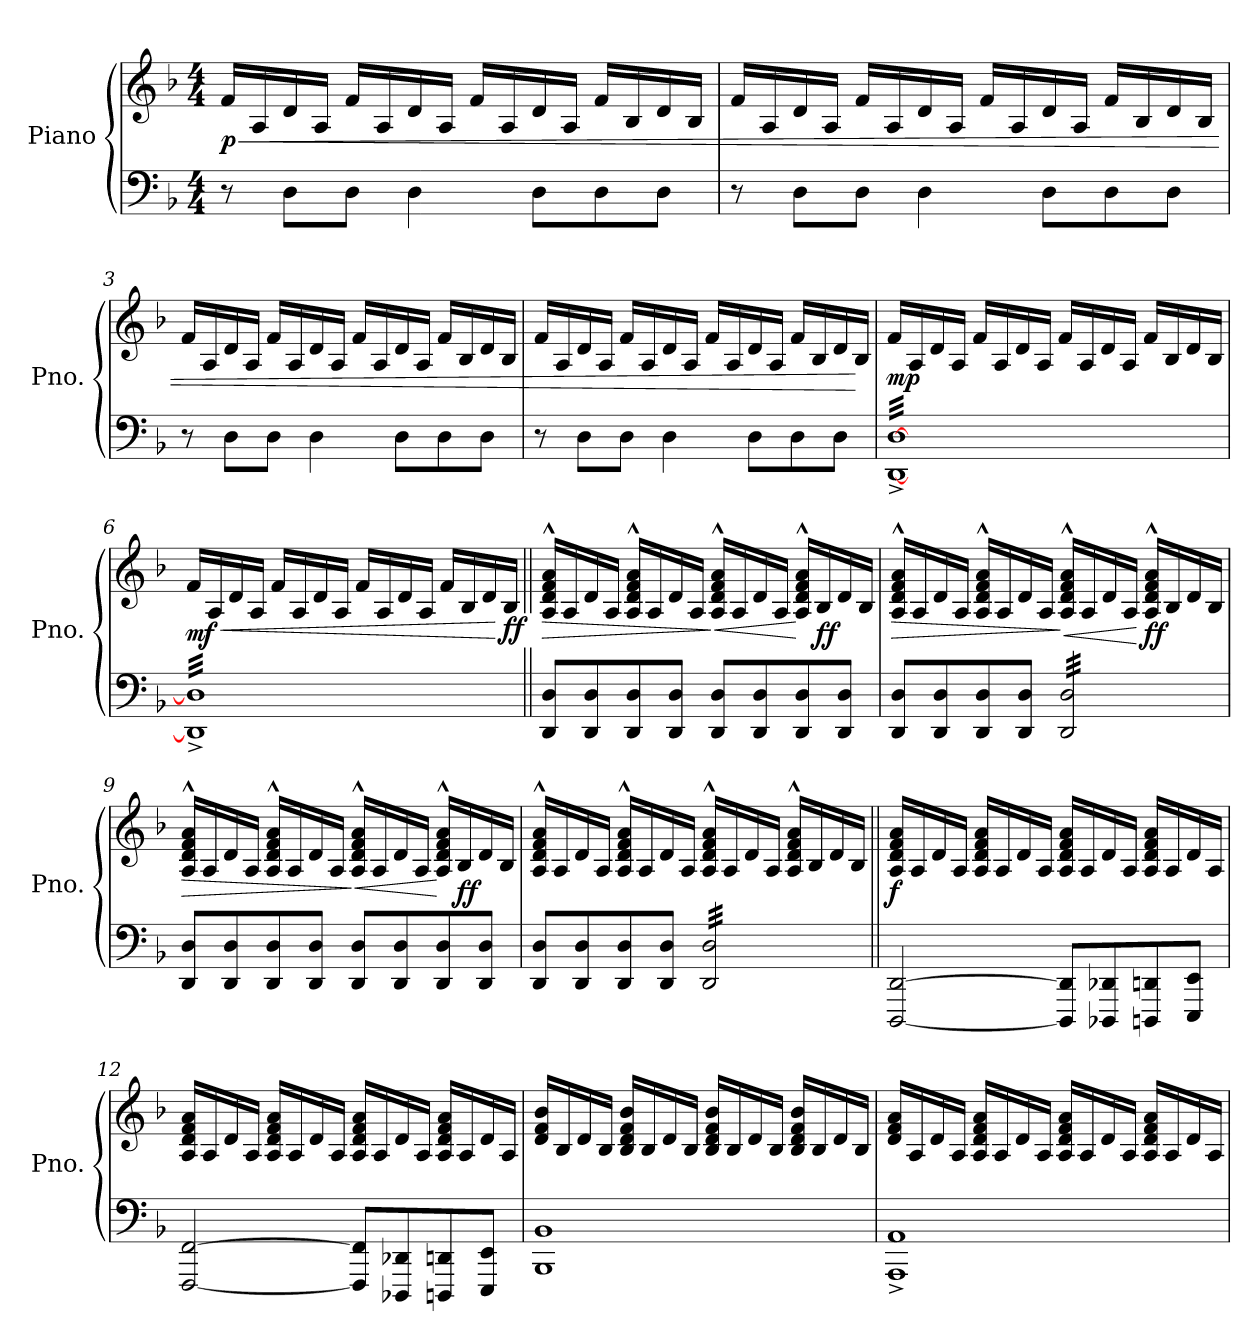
**kern	**kern	**dynam
*part1	*part1	*part1
*staff2	*staff1	*staff1/2
*I"Piano	*	*
*I'Pno.	*	*
*clefF4	*clefG2	*
*k[b-]	*k[b-]	*
*M4/4	*M4/4	*
*MM96	*MM96	*
=1	=1	=1
!	!	!LO:HP:b
!	!	!LO:DY:n=1:b
8r	16f/LL	< p
.	16A/	.
8D\L	16d/	.
.	16A/JJ	.
8D\J	16f/LL	.
.	16A/	.
4D\	16d/	.
.	16A/JJ	.
.	16f/LL	.
.	16A/	.
8D\L	16d/	.
.	16A/JJ	.
8D\	16f/LL	.
.	16B-/	.
8D\J	16d/	.
.	16B-/JJ	.
=2	=2	=2
8r	16f/LL	.
.	16A/	.
8D\L	16d/	.
.	16A/JJ	.
8D\J	16f/LL	.
.	16A/	.
4D\	16d/	.
.	16A/JJ	.
.	16f/LL	.
.	16A/	.
8D\L	16d/	.
.	16A/JJ	.
8D\	16f/LL	.
.	16B-/	.
8D\J	16d/	.
.	16B-/JJ	.
!!LO:LB:g=z
=3	=3	=3
8r	16f/LL	.
.	16A/	.
8D\L	16d/	.
.	16A/JJ	.
8D\J	16f/LL	.
.	16A/	.
4D\	16d/	.
.	16A/JJ	.
.	16f/LL	.
.	16A/	.
8D\L	16d/	.
.	16A/JJ	.
8D\	16f/LL	.
.	16B-/	.
8D\J	16d/	.
.	16B-/JJ	.
=4	=4	=4
8r	16f/LL	.
.	16A/	.
8D\L	16d/	.
.	16A/JJ	.
8D\J	16f/LL	.
.	16A/	.
4D\	16d/	.
.	16A/JJ	.
.	16f/LL	.
.	16A/	.
8D\L	16d/	.
.	16A/JJ	.
8D\	16f/LL	.
.	16B-/	.
8D\J	16d/	.
.	16B-/JJ	[
!!LO:LB:g=z
=5	=5	=5
!	!	!LO:DY:b
*tremolo	*	*
[32DD^ [32D^LLL	16f/LL	mp
32DD^ 32D^	.	.
32DD^ 32D^	16A/	.
32DD^ 32D^	.	.
32DD^ 32D^	16d/	.
32DD^ 32D^	.	.
32DD^ 32D^	16A/JJ	.
32DD^ 32D^	.	.
32DD^ 32D^	16f/LL	.
32DD^ 32D^	.	.
32DD^ 32D^	16A/	.
32DD^ 32D^	.	.
32DD^ 32D^	16d/	.
32DD^ 32D^	.	.
32DD^ 32D^	16A/JJ	.
32DD^ 32D^	.	.
32DD^ 32D^	16f/LL	.
32DD^ 32D^	.	.
32DD^ 32D^	16A/	.
32DD^ 32D^	.	.
32DD^ 32D^	16d/	.
32DD^ 32D^	.	.
32DD^ 32D^	16A/JJ	.
32DD^ 32D^	.	.
32DD^ 32D^	16f/LL	.
32DD^ 32D^	.	.
32DD^ 32D^	16B-/	.
32DD^ 32D^	.	.
32DD^ 32D^	16d/	.
32DD^ 32D^	.	.
32DD^ 32D^	16B-/JJ	.
32DD^ 32D^JJJ	.	.
=6	=6	=6
!	!	!LO:HP:b
!	!	!LO:DY:n=1:b
32DD]^ 32D]^LLL	16f/LL	< mf
32DD^ 32D^	.	.
32DD^ 32D^	16A/	.
32DD^ 32D^	.	.
32DD^ 32D^	16d/	.
32DD^ 32D^	.	.
32DD^ 32D^	16A/JJ	.
32DD^ 32D^	.	.
32DD^ 32D^	16f/LL	.
32DD^ 32D^	.	.
32DD^ 32D^	16A/	.
32DD^ 32D^	.	.
32DD^ 32D^	16d/	.
32DD^ 32D^	.	.
32DD^ 32D^	16A/JJ	.
32DD^ 32D^	.	.
32DD^ 32D^	16f/LL	.
32DD^ 32D^	.	.
32DD^ 32D^	16A/	.
32DD^ 32D^	.	.
32DD^ 32D^	16d/	.
32DD^ 32D^	.	.
32DD^ 32D^	16A/JJ	.
32DD^ 32D^	.	.
32DD^ 32D^	16f/LL	.
32DD^ 32D^	.	.
32DD^ 32D^	16B-/	.
32DD^ 32D^	.	.
32DD^ 32D^	16d/	.
32DD^ 32D^	.	.
!	!	!LO:DY:n=2:b
32DD^ 32D^	16B-/JJ	[ ff
32DD^ 32D^JJJ	.	.
*Xtremolo	*	*
!!LO:LB:g=z
=7||	=7||	=7||
!	!	!LO:HP:b
8DD/ 8D/L	16A/^^ 16d/^^ 16f/^^ 16a/^^LL	>
.	16A/	.
8DD/ 8D/	16d/	.
.	16A/JJ	.
8DD/ 8D/	16A/^^ 16d/^^ 16f/^^ 16a/^^LL	.
.	16A/	.
8DD/ 8D/J	16d/	.
.	16A/JJ	.
!	!	!LO:HP:n=1:b
8DD/ 8D/L	16A/^^ 16d/^^ 16f/^^ 16a/^^LL	] <
.	16A/	.
8DD/ 8D/	16d/	.
.	16A/JJ	.
8DD/ 8D/	16A/^^ 16d/^^ 16f/^^ 16a/^^LL	[
!	!	!LO:DY:b
.	16B-/	ff
8DD/ 8D/J	16d/	.
.	16B-/JJ	.
=8	=8	=8
!	!	!LO:HP:b
8DD/ 8D/L	16A/^^ 16d/^^ 16f/^^ 16a/^^LL	>
.	16A/	.
8DD/ 8D/	16d/	.
.	16A/JJ	.
8DD/ 8D/	16A/^^ 16d/^^ 16f/^^ 16a/^^LL	.
.	16A/	.
8DD/ 8D/J	16d/	.
.	16A/JJ	.
!	!	!LO:HP:n=1:b
*tremolo	*	*
32DD/ 32D/LLL	16A/^^ 16d/^^ 16f/^^ 16a/^^LL	] <
32DD/ 32D/	.	.
32DD/ 32D/	16A/	.
32DD/ 32D/	.	.
32DD/ 32D/	16d/	.
32DD/ 32D/	.	.
32DD/ 32D/	16A/JJ	.
32DD/ 32D/	.	.
!	!	!LO:DY:n=1:b
32DD/ 32D/	16A/^^ 16d/^^ 16f/^^ 16a/^^LL	[ ff
32DD/ 32D/	.	.
32DD/ 32D/	16B-/	.
32DD/ 32D/	.	.
32DD/ 32D/	16d/	.
32DD/ 32D/	.	.
32DD/ 32D/	16B-/JJ	.
32DD/ 32D/JJJ	.	.
*Xtremolo	*	*
!!LO:LB:g=z
=9	=9	=9
!	!	!LO:HP:b
8DD/ 8D/L	16A/^^ 16d/^^ 16f/^^ 16a/^^LL	>
.	16A/	.
8DD/ 8D/	16d/	.
.	16A/JJ	.
8DD/ 8D/	16A/^^ 16d/^^ 16f/^^ 16a/^^LL	.
.	16A/	.
8DD/ 8D/J	16d/	.
.	16A/JJ	.
!	!	!LO:HP:n=1:b
8DD/ 8D/L	16A/^^ 16d/^^ 16f/^^ 16a/^^LL	] <
.	16A/	.
8DD/ 8D/	16d/	.
.	16A/JJ	.
8DD/ 8D/	16A/^^ 16d/^^ 16f/^^ 16a/^^LL	[
!	!	!LO:DY:b
.	16B-/	ff
8DD/ 8D/J	16d/	.
.	16B-/JJ	.
=10	=10	=10
8DD/ 8D/L	16A/^^ 16d/^^ 16f/^^ 16a/^^LL	.
.	16A/	.
8DD/ 8D/	16d/	.
.	16A/JJ	.
8DD/ 8D/	16A/^^ 16d/^^ 16f/^^ 16a/^^LL	.
.	16A/	.
8DD/ 8D/J	16d/	.
.	16A/JJ	.
*tremolo	*	*
32DD/ 32D/LLL	16A/^^ 16d/^^ 16f/^^ 16a/^^LL	.
32DD/ 32D/	.	.
32DD/ 32D/	16A/	.
32DD/ 32D/	.	.
32DD/ 32D/	16d/	.
32DD/ 32D/	.	.
32DD/ 32D/	16A/JJ	.
32DD/ 32D/	.	.
32DD/ 32D/	16A/^^ 16d/^^ 16f/^^ 16a/^^LL	.
32DD/ 32D/	.	.
32DD/ 32D/	16B-/	.
32DD/ 32D/	.	.
32DD/ 32D/	16d/	.
32DD/ 32D/	.	.
32DD/ 32D/	16B-/JJ	.
32DD/ 32D/JJJ	.	.
*Xtremolo	*	*
!!LO:PB:g=z
=11||	=11||	=11||
!	!	!LO:DY:b
[2DDD/ [2DD/	16A/ 16d/ 16f/ 16a/LL	f
.	16A/	.
.	16d/	.
.	16A/JJ	.
.	16A/ 16d/ 16f/ 16a/LL	.
.	16A/	.
.	16d/	.
.	16A/JJ	.
8DDD/] 8DD/]L	16A/ 16d/ 16f/ 16a/LL	.
.	16A/	.
8DDD-X/ 8DD-X/	16d/	.
.	16A/JJ	.
8DDDn/ 8DDn/	16A/ 16d/ 16f/ 16a/LL	.
.	16A/	.
8EEE/ 8EE/J	16d/	.
.	16A/JJ	.
=12	=12	=12
[2FFF/ [2FF/	16A/ 16d/ 16f/ 16a/LL	.
.	16A/	.
.	16d/	.
.	16A/JJ	.
.	16A/ 16d/ 16f/ 16a/LL	.
.	16A/	.
.	16d/	.
.	16A/JJ	.
8FFF/] 8FF/]L	16A/ 16d/ 16f/ 16a/LL	.
.	16A/	.
8DDD-X/ 8DD-X/	16d/	.
.	16A/JJ	.
8DDDn/ 8DDn/	16A/ 16d/ 16f/ 16a/LL	.
.	16A/	.
8EEE/ 8EE/J	16d/	.
.	16A/JJ	.
!!LO:LB:g=z
=13	=13	=13
1BBB- 1BB-	16d/ 16f/ 16b-/LL	.
.	16B-/	.
.	16d/	.
.	16B-/JJ	.
.	16B-/ 16d/ 16f/ 16b-/LL	.
.	16B-/	.
.	16d/	.
.	16B-/JJ	.
.	16B-/ 16d/ 16f/ 16b-/LL	.
.	16B-/	.
.	16d/	.
.	16B-/JJ	.
.	16B-/ 16d/ 16f/ 16b-/LL	.
.	16B-/	.
.	16d/	.
.	16B-/JJ	.
=14	=14	=14
1AAA^ 1AA^	16d/ 16f/ 16a/LL	.
.	16A/	.
.	16d/	.
.	16A/JJ	.
.	16A/ 16d/ 16f/ 16a/LL	.
.	16A/	.
.	16d/	.
.	16A/JJ	.
.	16A/ 16d/ 16f/ 16a/LL	.
.	16A/	.
.	16d/	.
.	16A/JJ	.
.	16A/ 16d/ 16f/ 16a/LL	.
.	16A/	.
.	16d/	.
.	16A/JJ	.
=	=	=
*-	*-	*-
